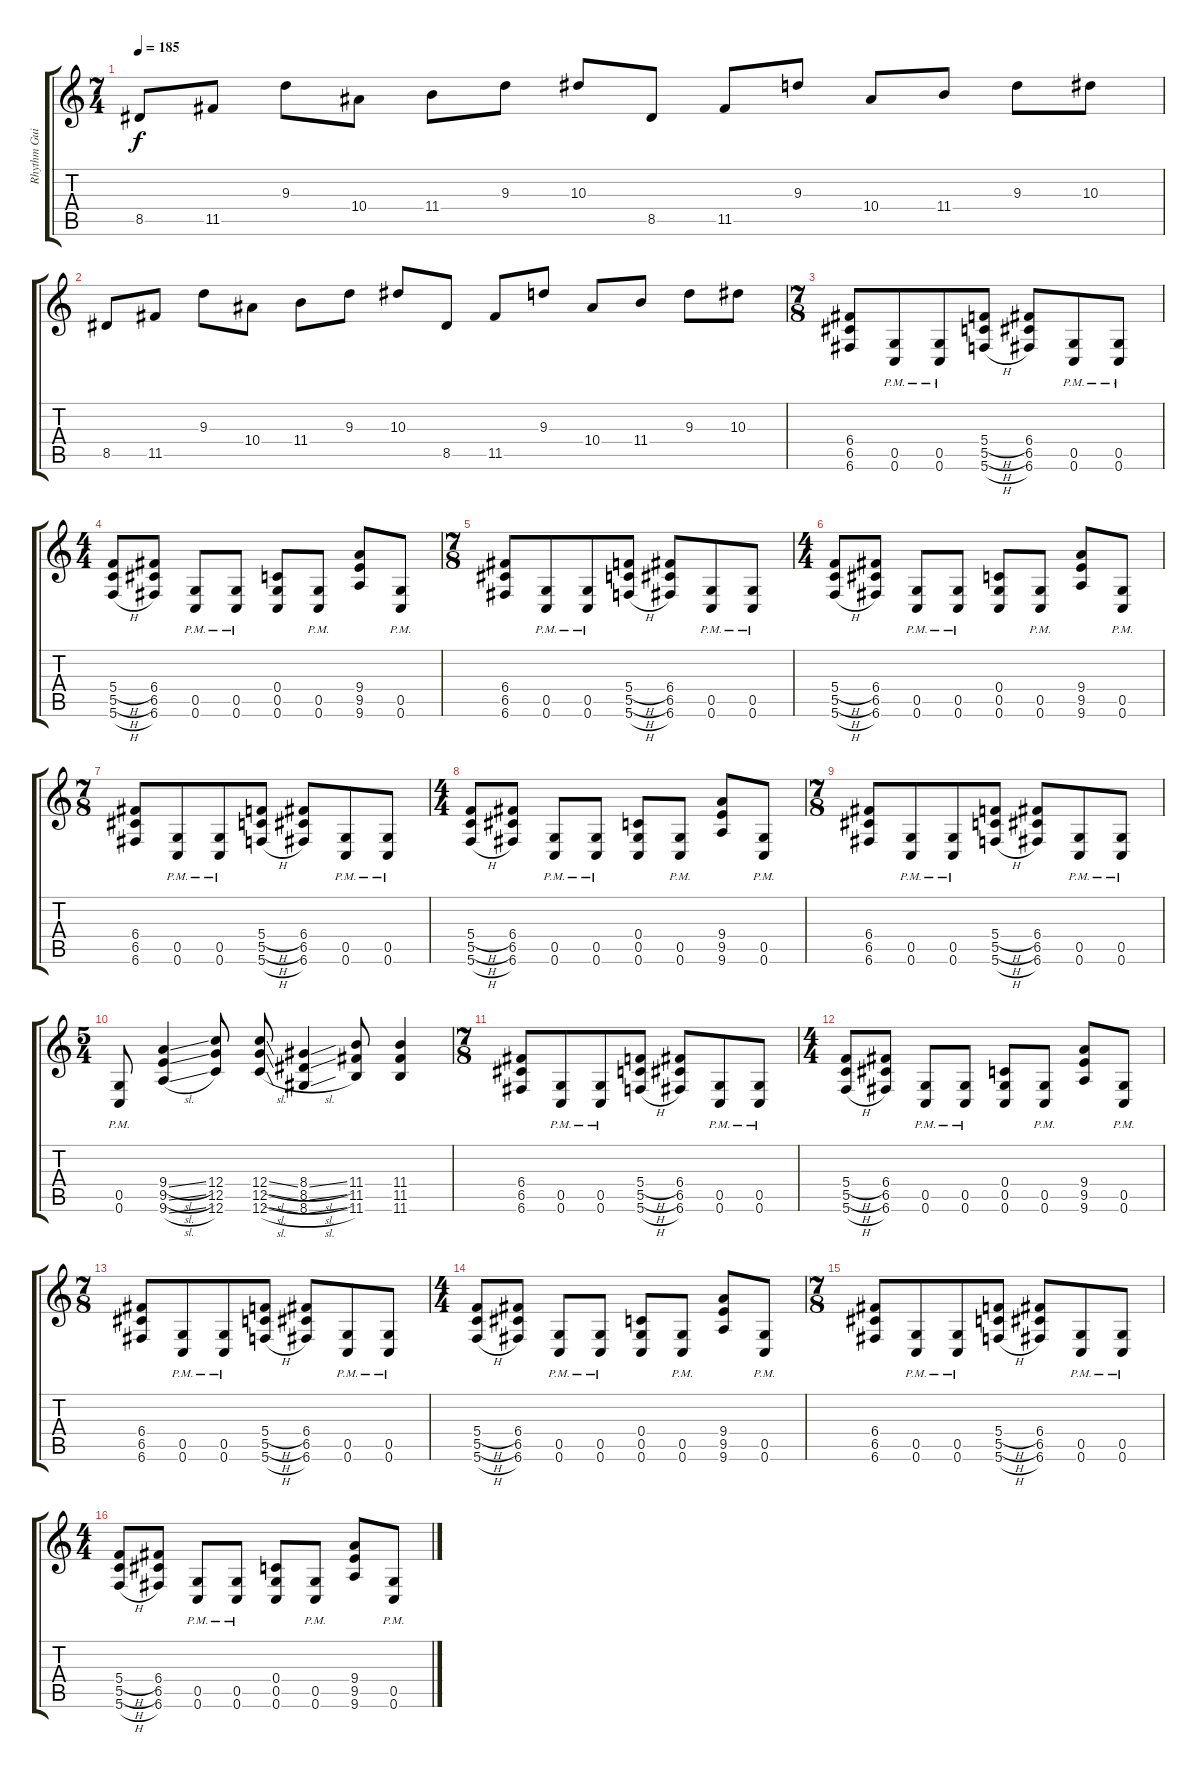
\track ("Rhythm Guitar 2" "Rhythm Gui") {instrument distortionguitar}
\staff {score tabs}
\tuning (D4 A3 F3 C3 G2 C2) {hide}
\ts (7 4)
\tempo 185
\clef g2
\ks c
8.5.8{dy f} 11.5.8 9.3.8 10.4.8 11.4.8 9.3.8 10.3.8 8.5.8 11.5.8 9.3.8 10.4.8 11.4.8 9.3.8 10.3.8 |
8.5.8 11.5.8 9.3.8 10.4.8 11.4.8 9.3.8 10.3.8 8.5.8 11.5.8 9.3.8 10.4.8 11.4.8 9.3.8 10.3.8 |
\ts (7 8)
(6.4 6.5 6.6).8 (0.5{pm} 0.6{pm}).8 (0.5{pm} 0.6{pm}).8 (5.4{h} 5.5{h} 5.6{h}).8 (6.4 6.5 6.6).8 (0.5{pm} 0.6{pm}).8 (0.5{pm} 0.6{pm}).8 |
\ts (4 4)
(5.4{h} 5.5{h} 5.6{h}).8 (6.4 6.5 6.6).8 (0.5{pm} 0.6{pm}).8 (0.5{pm} 0.6{pm}).8 (0.4 0.5 0.6).8 (0.5{pm} 0.6{pm}).8 (9.4 9.5 9.6).8 (0.5{pm} 0.6{pm}).8 |
\ts (7 8)
(6.4 6.5 6.6).8 (0.5{pm} 0.6{pm}).8 (0.5{pm} 0.6{pm}).8 (5.4{h} 5.5{h} 5.6{h}).8 (6.4 6.5 6.6).8 (0.5{pm} 0.6{pm}).8 (0.5{pm} 0.6{pm}).8 |
\ts (4 4)
(5.4{h} 5.5{h} 5.6{h}).8 (6.4 6.5 6.6).8 (0.5{pm} 0.6{pm}).8 (0.5{pm} 0.6{pm}).8 (0.4 0.5 0.6).8 (0.5{pm} 0.6{pm}).8 (9.4 9.5 9.6).8 (0.5{pm} 0.6{pm}).8 |
\ts (7 8)
(6.4 6.5 6.6).8 (0.5{pm} 0.6{pm}).8 (0.5{pm} 0.6{pm}).8 (5.4{h} 5.5{h} 5.6{h}).8 (6.4 6.5 6.6).8 (0.5{pm} 0.6{pm}).8 (0.5{pm} 0.6{pm}).8 |
\ts (4 4)
(5.4{h} 5.5{h} 5.6{h}).8 (6.4 6.5 6.6).8 (0.5{pm} 0.6{pm}).8 (0.5{pm} 0.6{pm}).8 (0.4 0.5 0.6).8 (0.5{pm} 0.6{pm}).8 (9.4 9.5 9.6).8 (0.5{pm} 0.6{pm}).8 |
\ts (7 8)
(6.4 6.5 6.6).8 (0.5{pm} 0.6{pm}).8 (0.5{pm} 0.6{pm}).8 (5.4{h} 5.5{h} 5.6{h}).8 (6.4 6.5 6.6).8 (0.5{pm} 0.6{pm}).8 (0.5{pm} 0.6{pm}).8 |
\ts (5 4)
(0.5{pm} 0.6{pm}).8 (9.4{sl} 9.5{sl} 9.6{sl}).4 (12.4 12.5 12.6).8 (12.4{sl} 12.5{sl} 12.6{sl}).8 (8.4{sl} 8.5{sl} 8.6{sl}).4 (11.4 11.5 11.6).8 (11.4 11.5 11.6).4 |
\ts (7 8)
(6.4 6.5 6.6).8 (0.5{pm} 0.6{pm}).8 (0.5{pm} 0.6{pm}).8 (5.4{h} 5.5{h} 5.6{h}).8 (6.4 6.5 6.6).8 (0.5{pm} 0.6{pm}).8 (0.5{pm} 0.6{pm}).8 |
\ts (4 4)
(5.4{h} 5.5{h} 5.6{h}).8 (6.4 6.5 6.6).8 (0.5{pm} 0.6{pm}).8 (0.5{pm} 0.6{pm}).8 (0.4 0.5 0.6).8 (0.5{pm} 0.6{pm}).8 (9.4 9.5 9.6).8 (0.5{pm} 0.6{pm}).8 |
\ts (7 8)
(6.4 6.5 6.6).8 (0.5{pm} 0.6{pm}).8 (0.5{pm} 0.6{pm}).8 (5.4{h} 5.5{h} 5.6{h}).8 (6.4 6.5 6.6).8 (0.5{pm} 0.6{pm}).8 (0.5{pm} 0.6{pm}).8 |
\ts (4 4)
(5.4{h} 5.5{h} 5.6{h}).8 (6.4 6.5 6.6).8 (0.5{pm} 0.6{pm}).8 (0.5{pm} 0.6{pm}).8 (0.4 0.5 0.6).8 (0.5{pm} 0.6{pm}).8 (9.4 9.5 9.6).8 (0.5{pm} 0.6{pm}).8 |
\ts (7 8)
(6.4 6.5 6.6).8 (0.5{pm} 0.6{pm}).8 (0.5{pm} 0.6{pm}).8 (5.4{h} 5.5{h} 5.6{h}).8 (6.4 6.5 6.6).8 (0.5{pm} 0.6{pm}).8 (0.5{pm} 0.6{pm}).8 |
\ts (4 4)
(5.4{h} 5.5{h} 5.6{h}).8 (6.4 6.5 6.6).8 (0.5{pm} 0.6{pm}).8 (0.5{pm} 0.6{pm}).8 (0.4 0.5 0.6).8 (0.5{pm} 0.6{pm}).8 (9.4 9.5 9.6).8 (0.5{pm} 0.6{pm}).8
